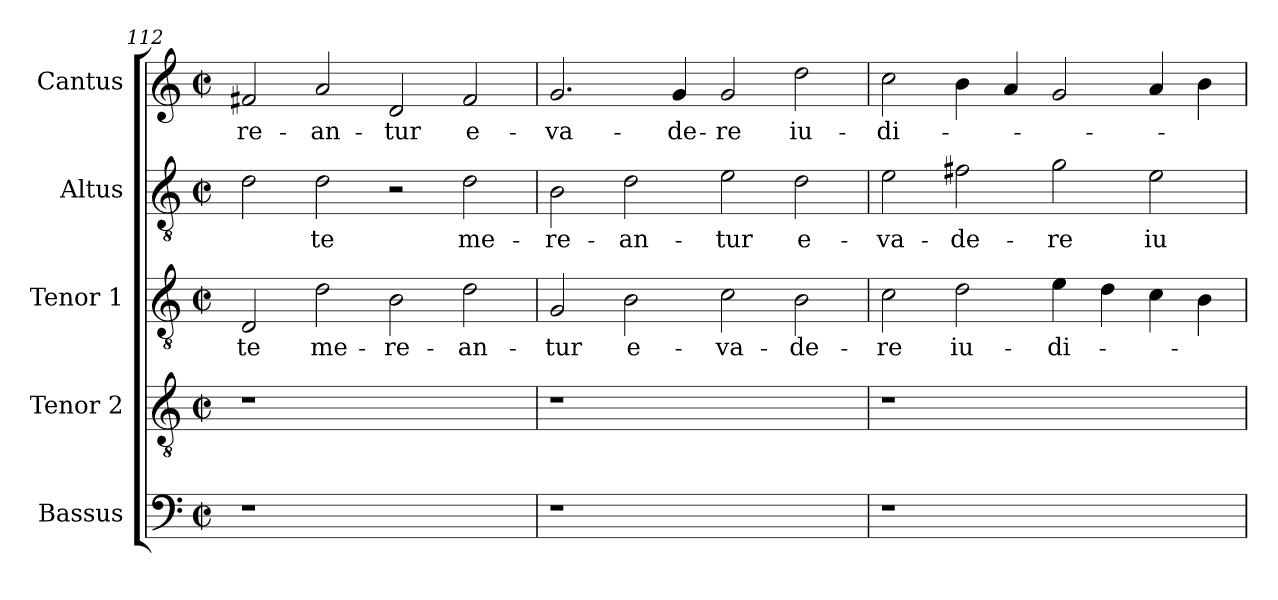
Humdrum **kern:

**kern	**kern	**kern	**text	**kern	**text	**kern	**text
*part5	*part4	*part3	*part3	*part2	*part2	*part1	*part1
*staff5	*staff4	*staff3	*staff3	*staff2	*staff2	*staff1	*staff1
*I"Bassus	*I"Tenor 2	*I"Tenor 1	*	*I"Altus	*	*I"Cantus	*
*clefF4	*clefGv2	*clefGv2	*	*clefGv2	*	*clefG2	*
*k[]	*k[]	*k[]	*	*k[]	*	*k[]	*
*C:	*C:	*C:	*	*C:	*	*C:	*
*M2/2	*M2/2	*M2/2	*	*M2/2	*	*M2/2	*
*met(c|)	*met(c|)	*met(c|)	*	*met(c|)	*	*met(c|)	*
=112	=112	=112	=112	=112	=112	=112	=112
!	!	!	!LO:LY:b:cj	!	!	!	!LO:LY:b:cj
1r	1r	2D/	-te	2d\	.	2f#X/	-re-
!	!	!	!LO:LY:b	!	!LO:LY:b:cj	!	!LO:LY:b
.	.	2d\	me-	2d\	-te	2a/	-an-
!	!	!	!LO:LY:b:cj	!	!	!	!LO:LY:b:rj
1ryy	1ryy	2B\	-re-	2r	.	2d/	-tur
!	!	!	!LO:LY:b:cj	!	!LO:LY:b:cj	!	!LO:LY:b:cj
.	.	2d\	-an-	2d\	me-	2f#/	e-
=113	=113	=113	=113	=113	=113	=113	=113
!	!	!	!LO:LY:b:cj	!	!LO:LY:b:cj	!	!LO:LY:b:cj
1r	1r	2G/	-tur	2B\	-re-	2.g/	-va-
!	!	!	!LO:LY:b:cj	!	!LO:LY:b:cj	!	!
.	.	2B\	e-	2d\	-an-	.	.
!	!	!	!	!	!	!	!LO:LY:b
.	.	.	.	.	.	4g/	-de-
!	!	!	!LO:LY:b:cj	!	!LO:LY:b:cj	!	!LO:LY:b:rj
1ryy	1ryy	2c\	-va-	2e\	-tur	2g/	-re
!	!	!	!LO:LY:b:cj	!	!LO:LY:b:cj	!	!LO:LY:b:cj
.	.	2B\	-de-	2d\	e-	2dd\	iu-
=114	=114	=114	=114	=114	=114	=114	=114
!	!	!	!LO:LY:b:cj	!	!LO:LY:b:cj	!	!LO:LY:b:cj
1r	1r	2c\	-re	2e\	-va-	2cc\	-di-
!	!	!	!LO:LY:b:cj	!	!LO:LY:b:cj	!	!
.	.	2d\	iu-	2f#X\	-de-	4b\	.
.	.	.	.	.	.	4a/	.
!	!	!	!LO:LY:b:cj	!	!LO:LY:b:cj	!	!
1ryy	1ryy	4e\	-di-	2g\	-re	2g/	.
.	.	4d\	.	.	.	.	.
!	!	!	!	!	!LO:LY:b:cj	!	!
.	.	4c\	.	2e\	iu-	4a/	.
.	.	4B\	.	.	.	4b\	.
=	=	=	=	=	=	=	=
*-	*-	*-	*-	*-	*-	*-	*-
